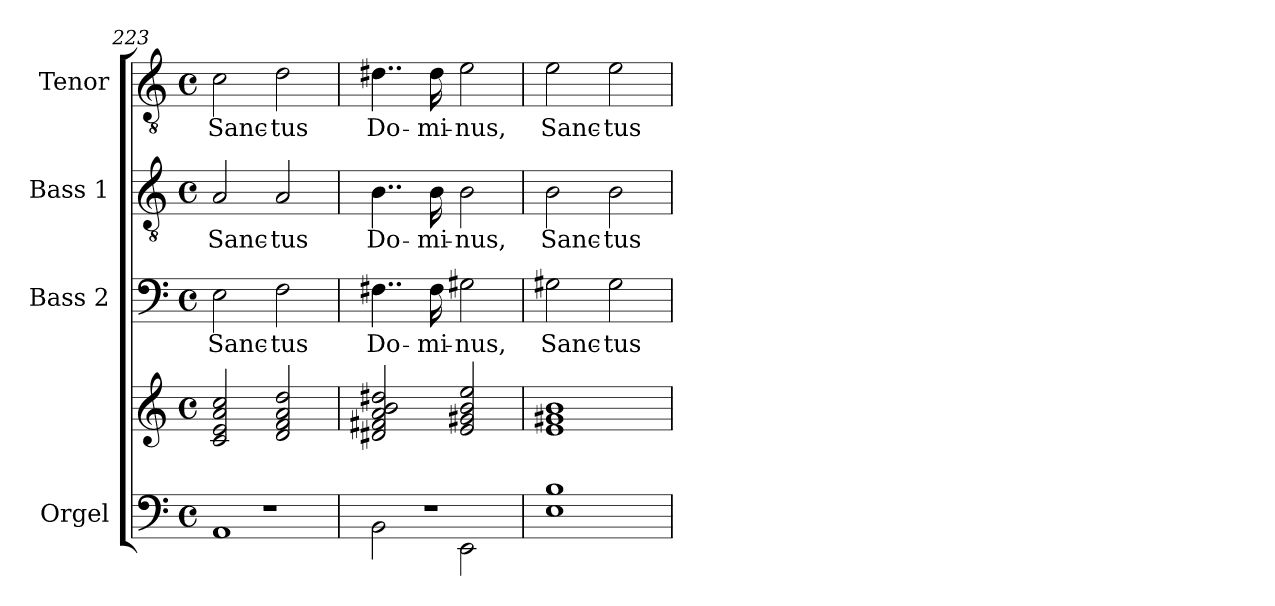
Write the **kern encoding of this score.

**kern	**kern	**kern	**text	**kern	**text	**kern	**text
*part4	*part4	*part3	*part3	*part2	*part2	*part1	*part1
*staff5	*staff4	*staff3	*staff3	*staff2	*staff2	*staff1	*staff1
*I"Orgel	*	*I"Bass 2	*	*I"Bass 1	*	*I"Tenor	*
*I'Org.	*	*I'B. 2	*	*I'B. 1	*	*I'T.	*
*clefF4	*clefG2	*clefF4	*	*clefGv2	*	*clefGv2	*
*k[]	*k[]	*k[]	*	*k[]	*	*k[]	*
*C:	*C:	*C:	*	*C:	*	*C:	*
*M4/4	*M4/4	*M4/4	*	*M4/4	*	*M4/4	*
*met(c)	*met(c)	*met(c)	*	*met(c)	*	*met(c)	*
=223	=223	=223	=223	=223	=223	=223	=223
*^	*	*	*	*	*	*	*
!	!	!	!	!LO:LY:b	!	!LO:LY:b	!	!LO:LY:b
1r	1AA	2c/ 2e/ 2a/ 2cc/	2E\	Sanc-	2A/	Sanc-	2c\	Sanc-
!	!	!	!	!LO:LY:b	!	!LO:LY:b	!	!LO:LY:b
.	.	2d/ 2f/ 2a/ 2dd/	2F\	-tus	2A/	-tus	2d\	-tus
=224	=224	=224	=224	=224	=224	=224	=224	=224
!	!	!	!	!LO:LY:b	!	!LO:LY:b	!	!LO:LY:b
1r	2BB\	2d#X/ 2f#X/ 2a/ 2b/ 2dd#X/	4..F#X\	Do-	4..B\	Do-	4..d#X\	Do-
!	!	!	!	!LO:LY:b	!	!LO:LY:b	!	!LO:LY:b
.	.	.	16F#\	-mi-	16B\	-mi-	16d#\	-mi-
!	!	!	!	!LO:LY:b	!	!LO:LY:b	!	!LO:LY:b
.	2EE\	2e/ 2g#X/ 2b/ 2ee/	2G#X\	-nus,	2B\	-nus,	2e\	-nus,
!!LO:LB:g=z
=225	=225	=225	=225	=225	=225	=225	=225	=225
!	!	!	!	!LO:LY:b	!	!LO:LY:b	!	!LO:LY:b
*v	*v	*	*	*	*	*	*	*
1E 1B	1e 1g#X 1b	2G#X\	Sanc-	2B\	Sanc-	2e\	Sanc-
!	!	!	!LO:LY:b	!	!LO:LY:b	!	!LO:LY:b
.	.	2G#\	-tus	2B\	-tus	2e\	-tus
=	=	=	=	=	=	=	=
*-	*-	*-	*-	*-	*-	*-	*-
